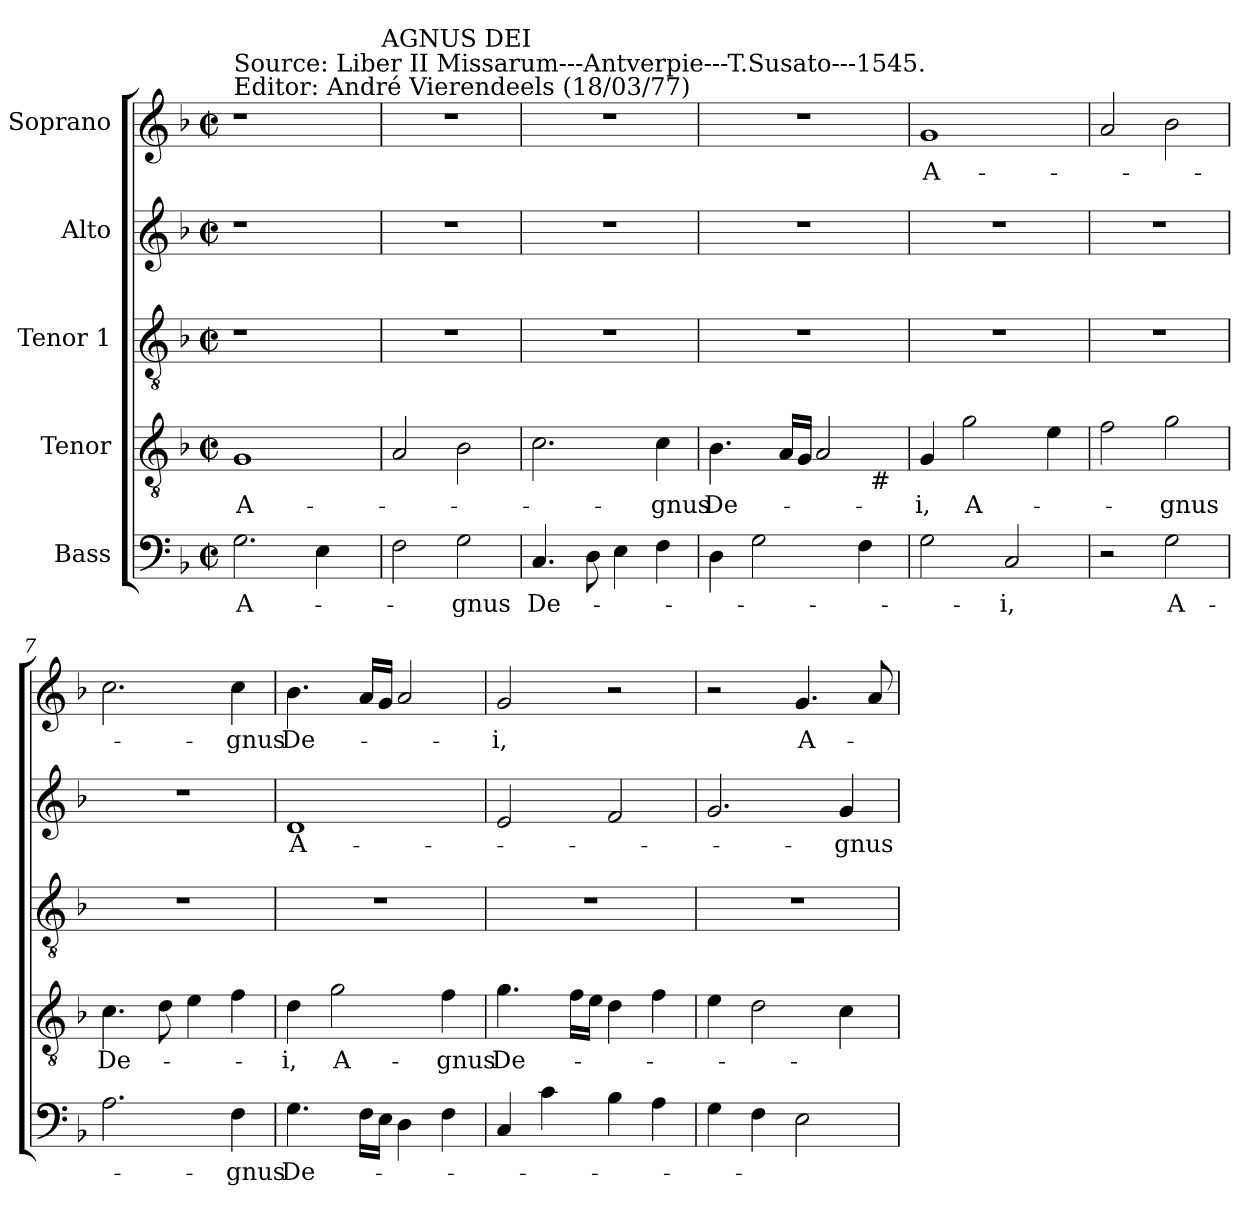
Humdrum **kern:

**kern	**text	**kern	**text	**kern	**kern	**text	**kern	**text
*part5	*part5	*part4	*part4	*part3	*part2	*part2	*part1	*part1
*staff5	*staff5	*staff4	*staff4	*staff3	*staff2	*staff2	*staff1	*staff1
*I"Bass	*	*I"Tenor	*	*I"Tenor 1	*I"Alto	*	*I"Soprano	*
*clefF4	*	*clefGv2	*	*clefGv2	*clefG2	*	*clefG2	*
*k[b-]	*	*k[b-]	*	*k[b-]	*k[b-]	*	*k[b-]	*
*F:	*	*F:	*	*F:	*F:	*	*F:	*
*M2/2	*	*M2/2	*	*M2/2	*M2/2	*	*M2/2	*
*met(c|)	*	*met(c|)	*	*met(c|)	*met(c|)	*	*met(c|)	*
=1	=1	=1	=1	=1	=1	=1	=1	=1
!	!	!	!	!	!	!	!LO:TX:a:t=Source&colon; Liber II Missarum---Antverpie---T.Susato---1545.\nEditor&colon; André Vierendeels (18/03/77)	!
2.G\	A-	1G	A-	1r	1r	.	1r	.
4E\	.	.	.	.	.	.	.	.
16.ryy	.	16.ryy	.	16.ryy	16.ryy	.	16.ryy	.
!	!	!	!	!	!	!	!LO:TX:a:t=AGNUS DEI	!
=2	=2	=2	=2	=2	=2	=2	=2	=2
2F\	.	2A/	.	1r	1r	.	1r	.
2G\	-gnus	2B-\	.	.	.	.	.	.
=3	=3	=3	=3	=3	=3	=3	=3	=3
4.C/	De-	2.c\	.	1r	1r	.	1r	.
8D\	.	.	.	.	.	.	.	.
4E\	.	.	.	.	.	.	.	.
4F\	.	4c\	-gnus	.	.	.	.	.
=4	=4	=4	=4	=4	=4	=4	=4	=4
*	*	*^	*	*	*	*	*	*
4D\	.	4.B-\	2ryy	De-	1r	1r	.	1r	.
2G\	.	.	.	.	.	.	.	.	.
.	.	16A/LL	.	.	.	.	.	.	.
.	.	16G/JJ	.	.	.	.	.	.	.
.	.	2A/	4ryy	.	.	.	.	.	.
4F\	.	.	32ryy	.	.	.	.	.	.
!	!	!	!LO:TX:b:t=#	!	!	!	!	!	!
.	.	.	8..ryy	.	.	.	.	.	.
*	*	*v	*v	*	*	*	*	*	*
=5	=5	=5	=5	=5	=5	=5	=5	=5
2G\	.	4G/	-i,	1r	1r	.	1g	A-
.	.	2g\	A-	.	.	.	.	.
2C/	-i,	.	.	.	.	.	.	.
.	.	4e\	.	.	.	.	.	.
=6	=6	=6	=6	=6	=6	=6	=6	=6
2r	.	2f\	.	1r	1r	.	2a/	.
2G\	A-	2g\	-gnus	.	.	.	2b-\	.
=7	=7	=7	=7	=7	=7	=7	=7	=7
2.A\	.	4.c\	De-	1r	1r	.	2.cc\	.
.	.	8d\	.	.	.	.	.	.
.	.	4e\	.	.	.	.	.	.
4F\	-gnus	4f\	.	.	.	.	4cc\	-gnus
!!LO:LB:g=z
=8	=8	=8	=8	=8	=8	=8	=8	=8
4.G\	De-	4d\	-i,	1r	1d	A-	4.b-\	De-
.	.	2g\	A-	.	.	.	.	.
16F\LL	.	.	.	.	.	.	16a/LL	.
16E\JJ	.	.	.	.	.	.	16g/JJ	.
4D\	.	.	.	.	.	.	2a/	.
4F\	.	4f\	-gnus	.	.	.	.	.
=9	=9	=9	=9	=9	=9	=9	=9	=9
4C/	.	4.g\	De-	1r	2e/	.	2g/	-i,
4c\	.	.	.	.	.	.	.	.
.	.	16f\LL	.	.	.	.	.	.
.	.	16e\JJ	.	.	.	.	.	.
4B-\	.	4d\	.	.	2f/	.	2r	.
4A\	.	4f\	.	.	.	.	.	.
=10	=10	=10	=10	=10	=10	=10	=10	=10
4G\	.	4e\	.	1r	2.g/	.	2r	.
4F\	.	2d\	.	.	.	.	.	.
2E\	.	.	.	.	.	.	4.g/	A-
.	.	4c\	.	.	4g/	-gnus	.	.
.	.	.	.	.	.	.	8a/	.
=	=	=	=	=	=	=	=	=
*-	*-	*-	*-	*-	*-	*-	*-	*-
